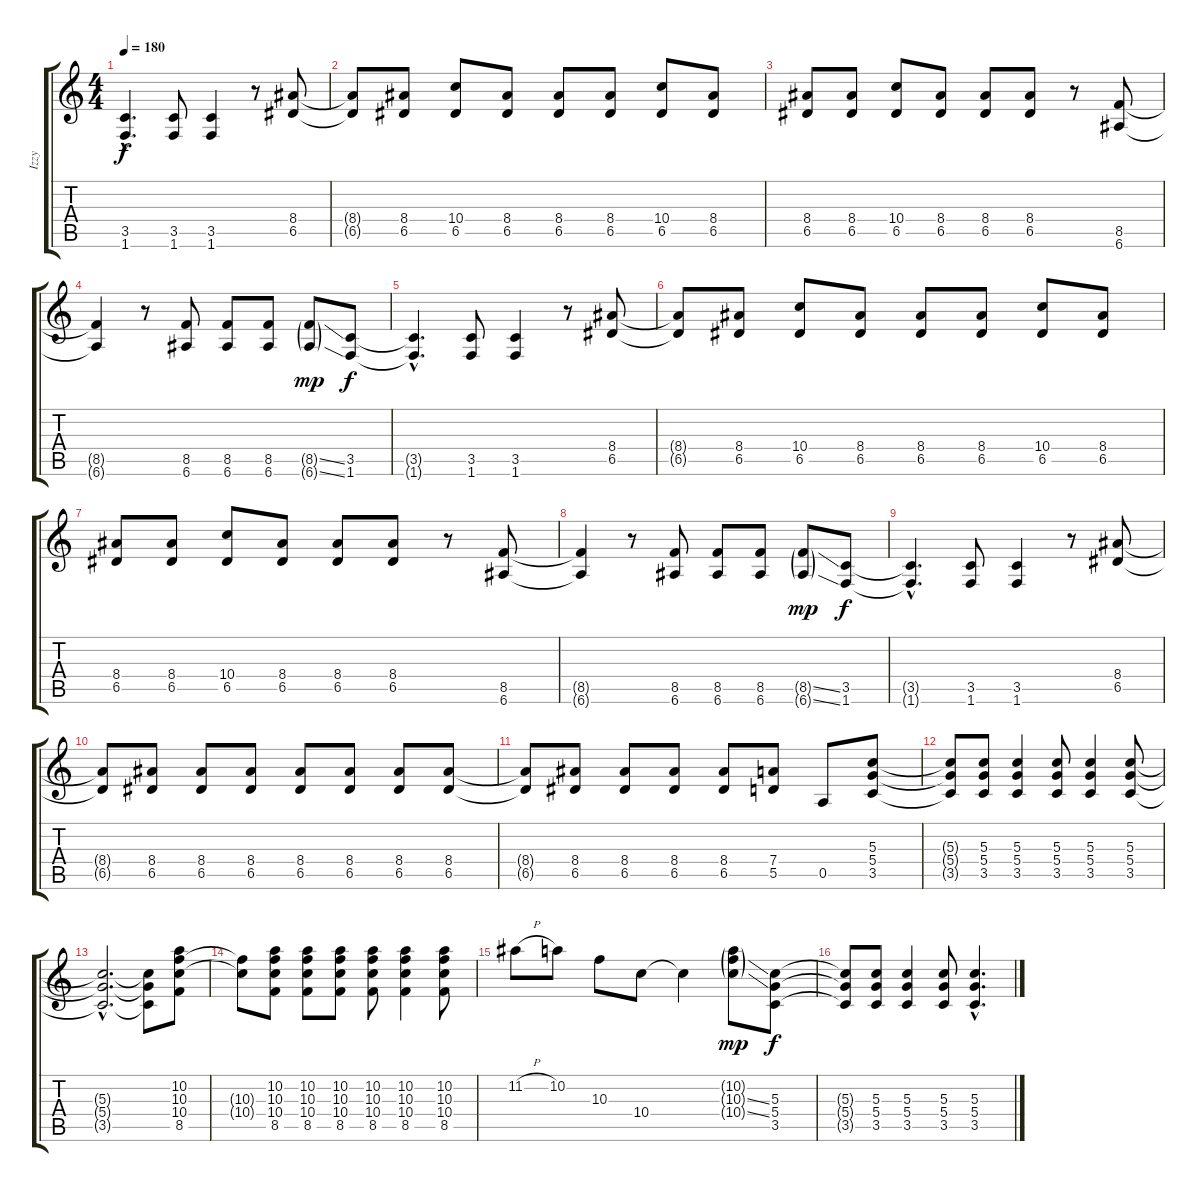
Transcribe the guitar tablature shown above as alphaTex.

\track ("Izzy" "Izzy") {instrument distortionguitar}
\staff {score tabs}
\tuning (E4 B3 G3 D3 A2 E2) {hide}
\ts (4 4)
\tempo 180
\clef g2
\ks c
(3.5{hac t} 1.6{hac t}).4{d dy f} (3.5 1.6).8 (3.5 1.6).4 r.8 (8.4 6.5).8 |
(8.4{t} 6.5{t}).8 (8.4 6.5).8 (10.4 6.5).8 (8.4 6.5).8 (8.4 6.5).8 (8.4 6.5).8 (10.4 6.5).8 (8.4 6.5).8 |
(8.4 6.5).8 (8.4 6.5).8 (10.4 6.5).8 (8.4 6.5).8 (8.4 6.5).8 (8.4 6.5).8 r.8 (8.5 6.6).8 |
(8.5{t} 6.6{t}).4 r.8 (8.5 6.6).8 (8.5 6.6).8 (8.5 6.6).8 (8.5{ss g} 6.6{ss g}).8{dy mp} (3.5 1.6).8{dy f} |
(3.5{hac t} 1.6{hac t}).4{d} (3.5 1.6).8 (3.5 1.6).4 r.8 (8.4 6.5).8 |
(8.4{t} 6.5{t}).8 (8.4 6.5).8 (10.4 6.5).8 (8.4 6.5).8 (8.4 6.5).8 (8.4 6.5).8 (10.4 6.5).8 (8.4 6.5).8 |
(8.4 6.5).8 (8.4 6.5).8 (10.4 6.5).8 (8.4 6.5).8 (8.4 6.5).8 (8.4 6.5).8 r.8 (8.5 6.6).8 |
(8.5{t} 6.6{t}).4 r.8 (8.5 6.6).8 (8.5 6.6).8 (8.5 6.6).8 (8.5{ss g} 6.6{ss g}).8{dy mp} (3.5 1.6).8{dy f} |
(3.5{hac t} 1.6{hac t}).4{d} (3.5 1.6).8 (3.5 1.6).4 r.8 (8.4 6.5).8 |
(8.4{t} 6.5{t}).8 (8.4 6.5).8 (8.4 6.5).8 (8.4 6.5).8 (8.4 6.5).8 (8.4 6.5).8 (8.4 6.5).8 (8.4 6.5).8 |
(8.4{t} 6.5{t}).8 (8.4 6.5).8 (8.4 6.5).8 (8.4 6.5).8 (8.4 6.5).8 (7.4 5.5).8 0.5.8 (5.3 5.4 3.5).8 |
(5.3{t} 5.4{t} 3.5{t}).8 (5.3 5.4 3.5).8 (5.3 5.4 3.5).4 (5.3 5.4 3.5).8 (5.3 5.4 3.5).4 (5.3 5.4 3.5).8 |
(5.3{hac t} 5.4{hac t} 3.5{hac t}).2{d} (5.3{t} 5.4{t} 3.5{t}).8 (10.2 10.3 10.4 8.5).8 |
(10.3{t} 10.4{t}).8 (10.2 10.3 10.4 8.5).8 (10.2 10.3 10.4 8.5).8 (10.2 10.3 10.4 8.5).8 (10.2 10.3 10.4 8.5).8 (10.2 10.3 10.4 8.5).4 (10.2 10.3 10.4 8.5).8 |
11.2{h}.8 10.2.8 10.3.8 10.4.8 10.4{t}.4 (10.2{g} 10.3{ss g} 10.4{ss g}).8{dy mp} (5.3 5.4 3.5).8{dy f} |
(5.3{t} 5.4{t} 3.5{t}).8 (5.3 5.4 3.5).8 (5.3 5.4 3.5).4 (5.3 5.4 3.5).8 (5.3{hac} 5.4{hac} 3.5{hac}).4{d}
